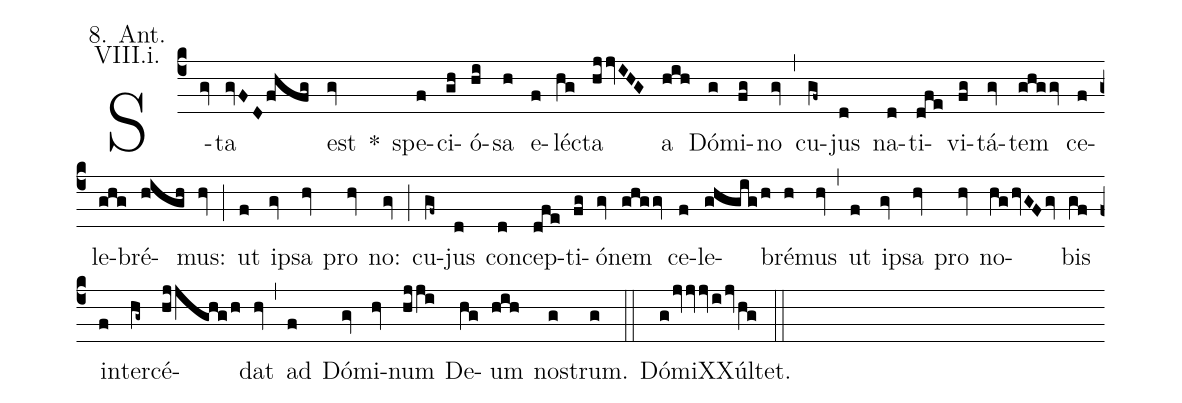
annotation: 8. Ant.;
annotation: VIII.i.;
%%
(c4)
S(gv)ta(gvFDfhfg) est(gv) *() spe(f)ci(gh)ó(hi)sa(h) e(f)léc(hg)ta(hjjvIHG) a(hih) Dó(g)mi(fg)no(gv) (,)
cu(gf~)jus(d) na(d)ti(dfe)vi(fg)tá(gv)tem(ghggv) ce(f)le(ghg)bré(high)mus:(hv) (;)
ut(f) ip(gv)sa(hv) pro(hv) no:(gv) (;)
cu(gf~)jus(d) con(d)cep(dfe)ti(fg)ó(gv)nem(ghggv) ce(f)le(ghgigh)bré(h)mus(hv) (,)
ut(f) ip(gv)sa(hv) pro(hv) no(hghvGFgv)bis(gf) in(f)ter(hg~)cé(hjjghgh)dat(hv) (,)
ad(f) Dó(gv)mi(hv)num(hjji) De(hg)um(hih) nos(g)trum.(g) (::)

DómiXXúltet.(gjvjvjvijvhg) (::)
